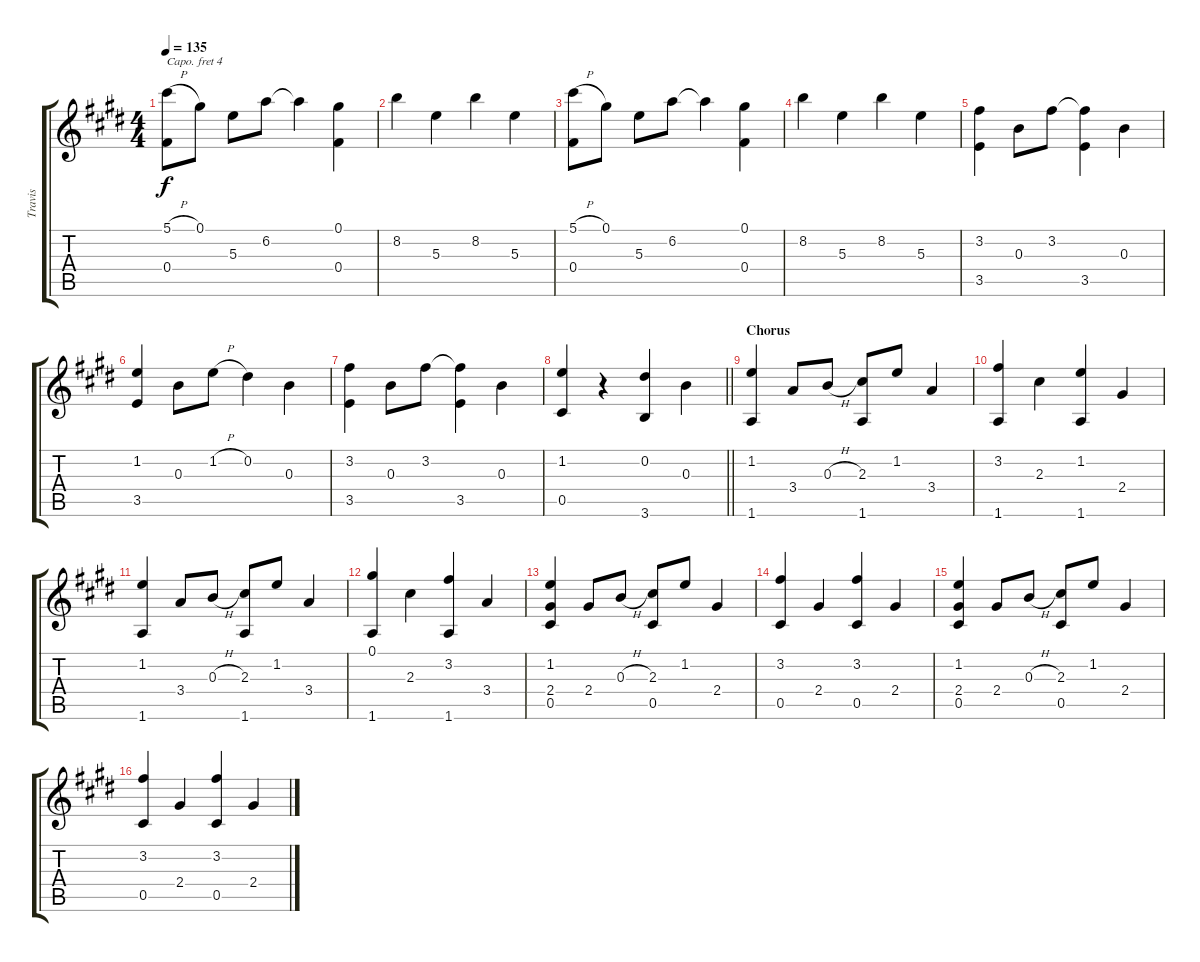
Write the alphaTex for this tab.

\track ("Travis" "Travis") {instrument acousticguitarsteel}
\staff {score tabs}
\capo 4
\tuning (E4 B3 G3 D3 A2 E2) {hide}
\ts (4 4)
\tempo 135
\clef g2
\ks c#minor
(5.1{h} 0.4).8{dy f} 0.1.8 5.3.8 6.2.8 6.2{t}.4 (0.1 0.4).4 |
8.2.4 5.3.4 8.2.4 5.3.4 |
(5.1{h} 0.4).8 0.1.8 5.3.8 6.2.8 6.2{t}.4 (0.1 0.4).4 |
8.2.4 5.3.4 8.2.4 5.3.4 |
(3.2 3.5).4 0.3.8 3.2.8 (3.2{t} 3.5).4 0.3.4 |
(1.2 3.5).4 0.3.8 1.2{h}.8 0.2.4 0.3.4 |
(3.2 3.5).4 0.3.8 3.2.8 (3.2{t} 3.5).4 0.3.4 |
\barLineRight lightlight
(1.2 0.5).4 r.4 (0.2 3.6).4 0.3.4 |
\section ("" "Chorus")
(1.2 1.6).4 3.4.8 0.3{h}.8 (2.3 1.6).8 1.2.8 3.4.4 |
(3.2 1.6).4 2.3.4 (1.2 1.6).4 2.4.4 |
(1.2 1.6).4 3.4.8 0.3{h}.8 (2.3 1.6).8 1.2.8 3.4.4 |
(0.1 1.6).4 2.3.4 (3.2 1.6).4 3.4.4 |
(1.2 2.4 0.5).4 2.4.8 0.3{h}.8 (2.3 0.5).8 1.2.8 2.4.4 |
(3.2 0.5).4 2.4.4 (3.2 0.5).4 2.4.4 |
(1.2 2.4 0.5).4 2.4.8 0.3{h}.8 (2.3 0.5).8 1.2.8 2.4.4 |
(3.2 0.5).4 2.4.4 (3.2 0.5).4 2.4.4
